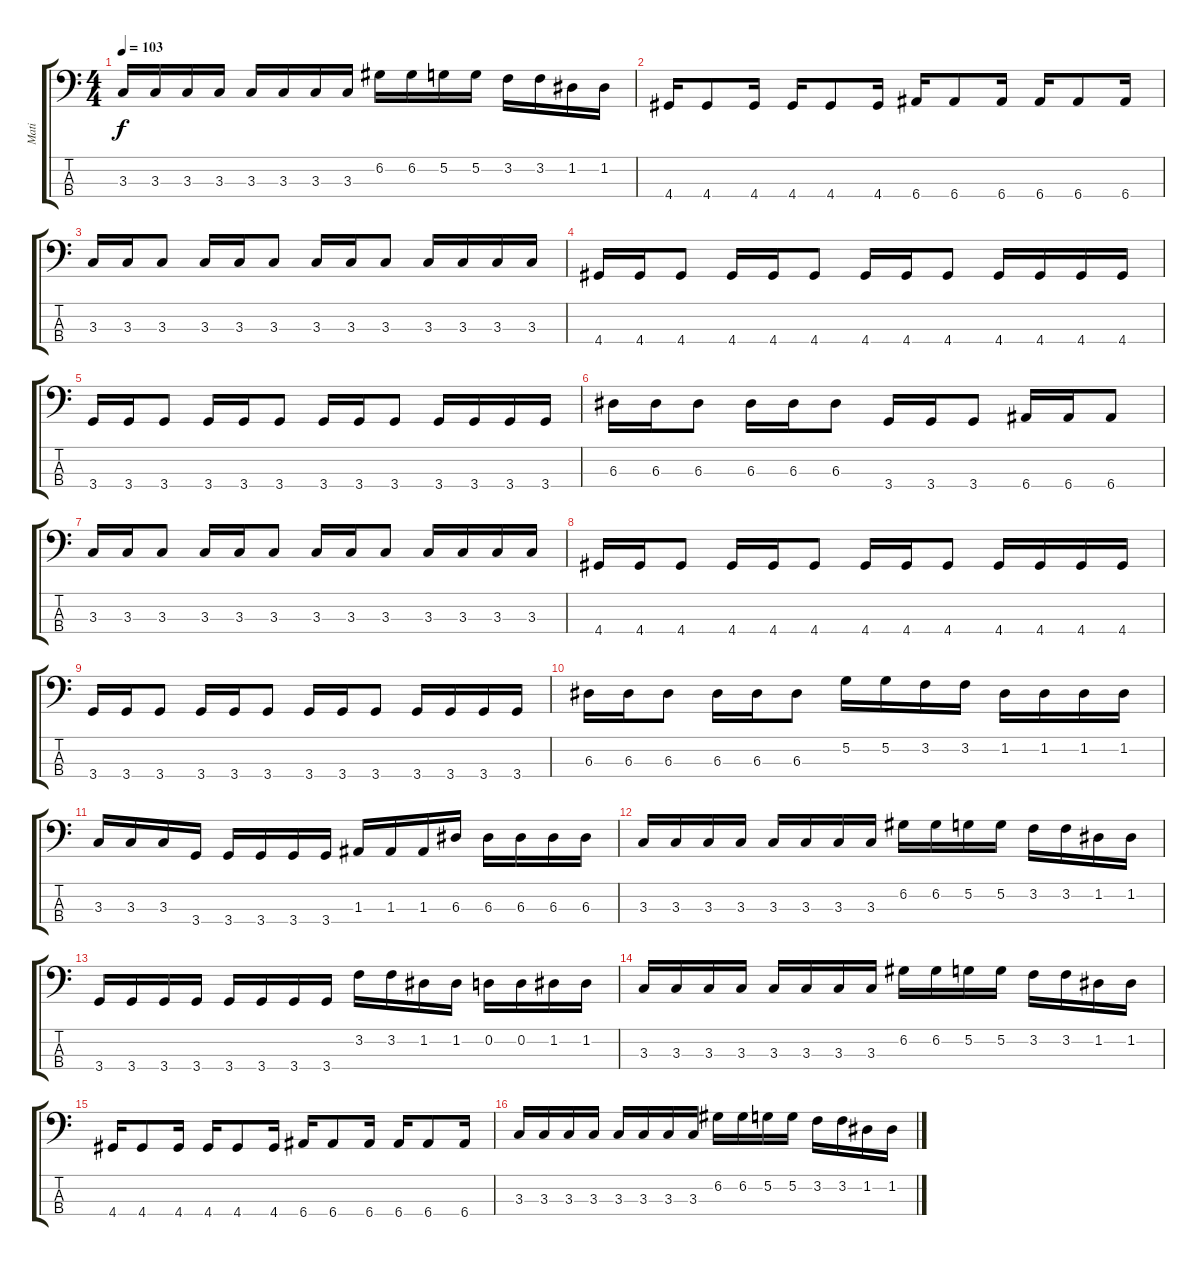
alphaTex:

\track ("Mati" "Mati") {instrument slapbass2}
\staff {score tabs}
\tuning (G2 D2 A1 E1) {hide}
\ts (4 4)
\tempo 103
\clef f4
\ks c
3.3.16{dy f} 3.3.16 3.3.16 3.3.16 3.3.16 3.3.16 3.3.16 3.3.16 6.2.16 6.2.16 5.2.16 5.2.16 3.2.16 3.2.16 1.2.16 1.2.16 |
4.4.16 4.4.8 4.4.16 4.4.16 4.4.8 4.4.16 6.4.16 6.4.8 6.4.16 6.4.16 6.4.8 6.4.16 |
3.3.16 3.3.16 3.3.8 3.3.16 3.3.16 3.3.8 3.3.16 3.3.16 3.3.8 3.3.16 3.3.16 3.3.16 3.3.16 |
4.4.16 4.4.16 4.4.8 4.4.16 4.4.16 4.4.8 4.4.16 4.4.16 4.4.8 4.4.16 4.4.16 4.4.16 4.4.16 |
3.4.16 3.4.16 3.4.8 3.4.16 3.4.16 3.4.8 3.4.16 3.4.16 3.4.8 3.4.16 3.4.16 3.4.16 3.4.16 |
6.3.16 6.3.16 6.3.8 6.3.16 6.3.16 6.3.8 3.4.16 3.4.16 3.4.8 6.4.16 6.4.16 6.4.8 |
3.3.16 3.3.16 3.3.8 3.3.16 3.3.16 3.3.8 3.3.16 3.3.16 3.3.8 3.3.16 3.3.16 3.3.16 3.3.16 |
4.4.16 4.4.16 4.4.8 4.4.16 4.4.16 4.4.8 4.4.16 4.4.16 4.4.8 4.4.16 4.4.16 4.4.16 4.4.16 |
3.4.16 3.4.16 3.4.8 3.4.16 3.4.16 3.4.8 3.4.16 3.4.16 3.4.8 3.4.16 3.4.16 3.4.16 3.4.16 |
6.3.16 6.3.16 6.3.8 6.3.16 6.3.16 6.3.8 5.2.16 5.2.16 3.2.16 3.2.16 1.2.16 1.2.16 1.2.16 1.2.16 |
3.3.16 3.3.16 3.3.16 3.4.16 3.4.16 3.4.16 3.4.16 3.4.16 1.3.16 1.3.16 1.3.16 6.3.16 6.3.16 6.3.16 6.3.16 6.3.16 |
3.3.16 3.3.16 3.3.16 3.3.16 3.3.16 3.3.16 3.3.16 3.3.16 6.2.16 6.2.16 5.2.16 5.2.16 3.2.16 3.2.16 1.2.16 1.2.16 |
3.4.16 3.4.16 3.4.16 3.4.16 3.4.16 3.4.16 3.4.16 3.4.16 3.2.16 3.2.16 1.2.16 1.2.16 0.2.16 0.2.16 1.2.16 1.2.16 |
3.3.16 3.3.16 3.3.16 3.3.16 3.3.16 3.3.16 3.3.16 3.3.16 6.2.16 6.2.16 5.2.16 5.2.16 3.2.16 3.2.16 1.2.16 1.2.16 |
4.4.16 4.4.8 4.4.16 4.4.16 4.4.8 4.4.16 6.4.16 6.4.8 6.4.16 6.4.16 6.4.8 6.4.16 |
3.3.16 3.3.16 3.3.16 3.3.16 3.3.16 3.3.16 3.3.16 3.3.16 6.2.16 6.2.16 5.2.16 5.2.16 3.2.16 3.2.16 1.2.16 1.2.16
